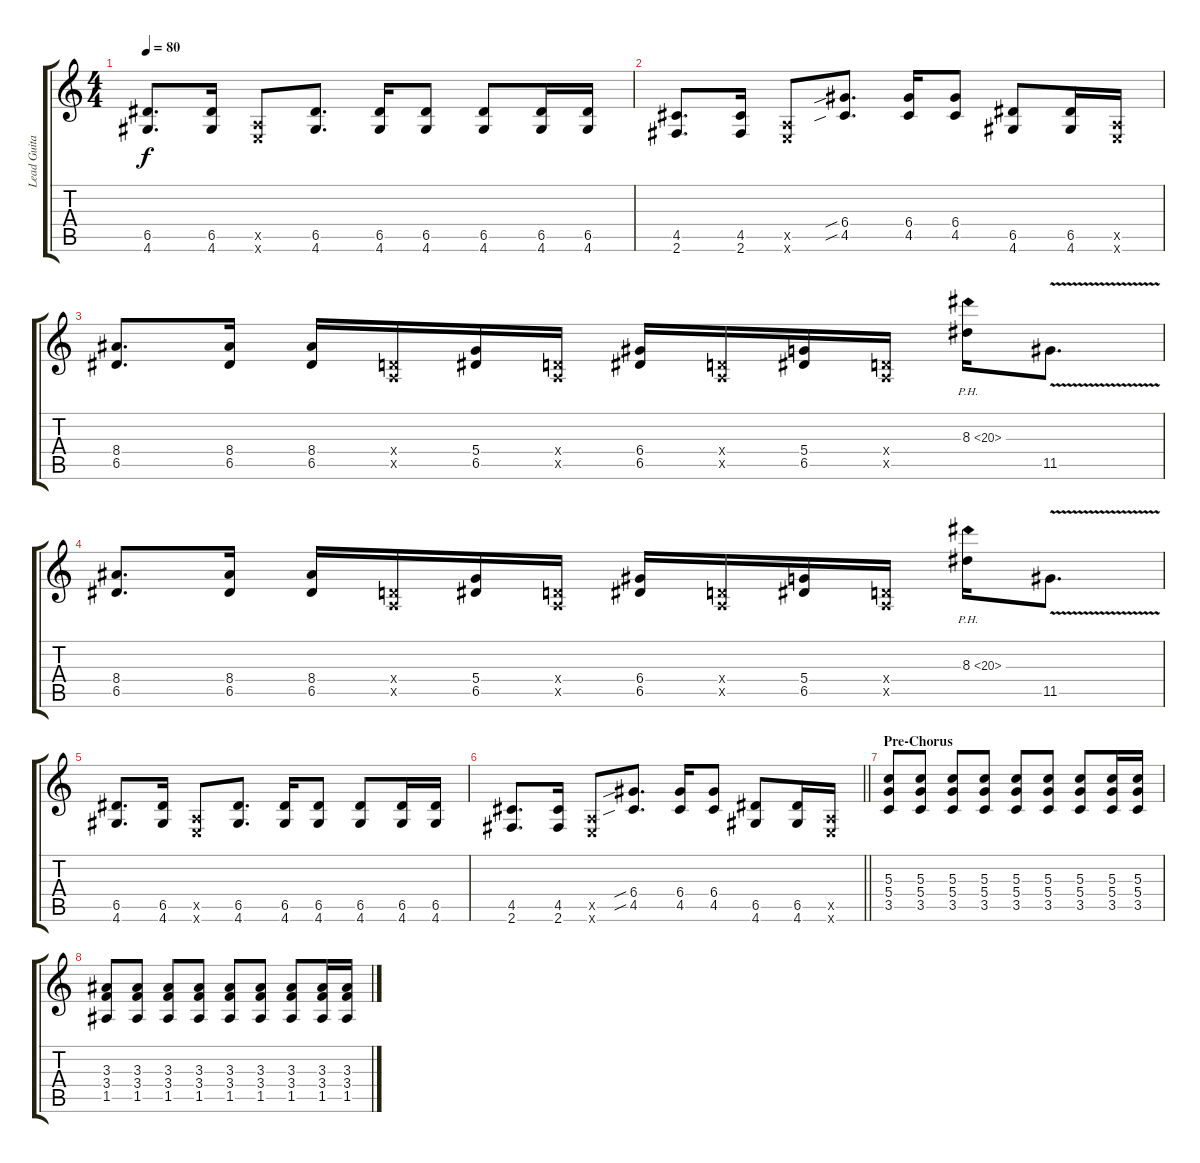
\track ("Lead Guitar" "Lead Guita") {instrument distortionguitar}
\staff {score tabs}
\tuning (E4 B3 G3 D3 A2 E2) {hide}
\ts (4 4)
\tempo 80
\clef g2
\ks c
(6.5 4.6).8{d dy f} (6.5 4.6).16 (0.5{x} 0.6{x}).8 (6.5 4.6).8{d} (6.5 4.6).16 (6.5 4.6).8 (6.5 4.6).8 (6.5 4.6).16 (6.5 4.6).16 |
(4.5 2.6).8{d} (4.5 2.6).16 (0.5{x} 0.6{x}).8 (6.4{sib} 4.5{sib}).8{d} (6.4 4.5).16 (6.4 4.5).8 (6.5 4.6).8 (6.5 4.6).16 (0.5{x} 0.6{x}).16 |
(8.4 6.5).8{d} (8.4 6.5).16 (8.4 6.5).16 (0.4{x} 0.5{x}).16 (5.4 6.5).16 (0.4{x} 0.5{x}).16 (6.4 6.5).16 (0.4{x} 0.5{x}).16 (5.4 6.5).16 (0.4{x} 0.5{x}).16 8.3{ph 12}.16 11.5{v}.8{d} |
(8.4 6.5).8{d} (8.4 6.5).16 (8.4 6.5).16 (0.4{x} 0.5{x}).16 (5.4 6.5).16 (0.4{x} 0.5{x}).16 (6.4 6.5).16 (0.4{x} 0.5{x}).16 (5.4 6.5).16 (0.4{x} 0.5{x}).16 8.3{ph 12}.16 11.5{v}.8{d} |
(6.5 4.6).8{d} (6.5 4.6).16 (0.5{x} 0.6{x}).8 (6.5 4.6).8{d} (6.5 4.6).16 (6.5 4.6).8 (6.5 4.6).8 (6.5 4.6).16 (6.5 4.6).16 |
\barLineRight lightlight
(4.5 2.6).8{d} (4.5 2.6).16 (0.5{x} 0.6{x}).8 (6.4{sib} 4.5{sib}).8{d} (6.4 4.5).16 (6.4 4.5).8 (6.5 4.6).8 (6.5 4.6).16 (0.5{x} 0.6{x}).16 |
\section ("" "Pre-Chorus")
(5.3 5.4 3.5).8 (5.3 5.4 3.5).8 (5.3 5.4 3.5).8 (5.3 5.4 3.5).8 (5.3 5.4 3.5).8 (5.3 5.4 3.5).8 (5.3 5.4 3.5).8 (5.3 5.4 3.5).16 (5.3 5.4 3.5).16 |
(3.3 3.4 1.5).8 (3.3 3.4 1.5).8 (3.3 3.4 1.5).8 (3.3 3.4 1.5).8 (3.3 3.4 1.5).8 (3.3 3.4 1.5).8 (3.3 3.4 1.5).8 (3.3 3.4 1.5).16 (3.3 3.4 1.5).16
